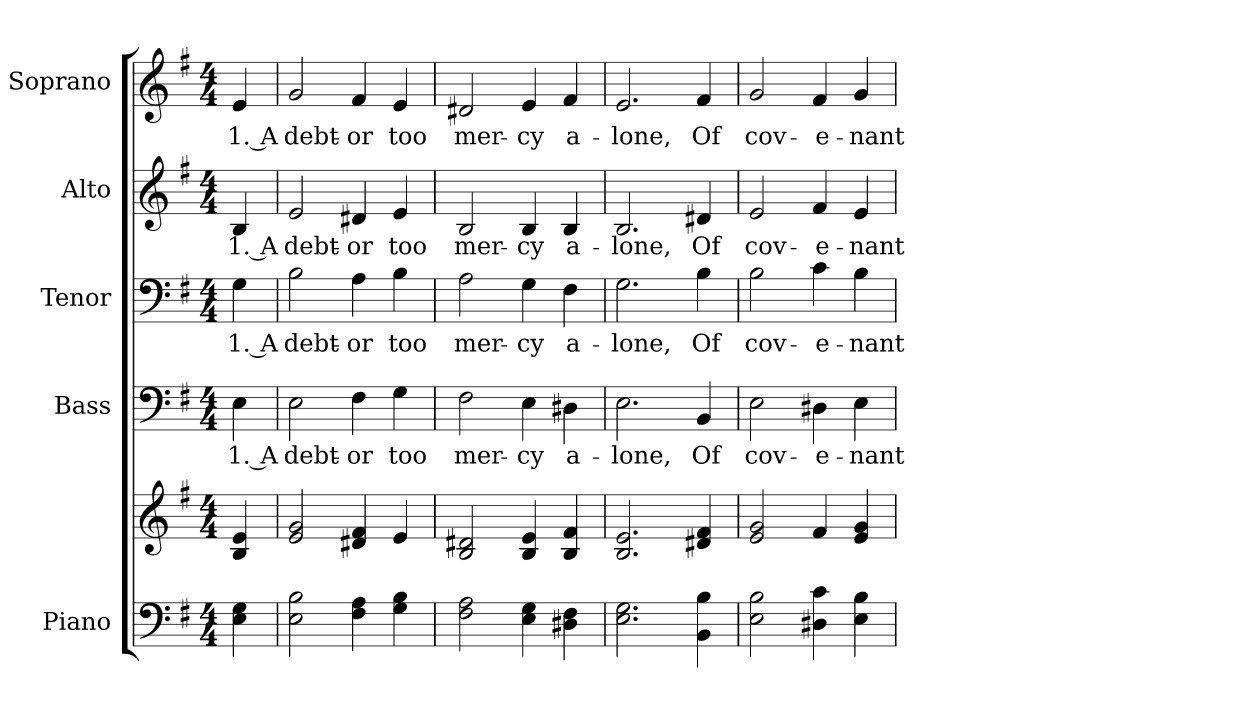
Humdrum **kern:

**kern	**kern	**kern	**text	**kern	**text	**kern	**text	**kern	**text
*part5	*part5	*part4	*part4	*part3	*part3	*part2	*part2	*part1	*part1
*staff6	*staff5	*staff4	*staff4	*staff3	*staff3	*staff2	*staff2	*staff1	*staff1
*I"Piano	*	*I"Bass	*	*I"Tenor	*	*I"Alto	*	*I"Soprano	*
*I'Pno.	*	*I'B.	*	*I'T.	*	*I'A.	*	*I'S.	*
!!LO:PB:g=z
*clefF4	*clefG2	*clefF4	*	*clefF4	*	*clefG2	*	*clefG2	*
*k[f#]	*k[f#]	*k[f#]	*	*k[f#]	*	*k[f#]	*	*k[f#]	*
*G:	*G:	*G:	*	*G:	*	*G:	*	*G:	*
*M4/4	*M4/4	*M4/4	*	*M4/4	*	*M4/4	*	*M4/4	*
*MM160	*MM160	*MM160	*	*MM160	*	*MM160	*	*MM160	*
=1	=1	=1	=1	=1	=1	=1	=1	=1	=1
!	!	!	!LO:LY:b:color=#000000	!	!	!	!	!	!
!	!	!	!	!	!LO:LY:b:color=#000000	!	!	!	!
!	!	!	!	!	!	!	!LO:LY:b:color=#000000	!	!
!	!	!	!	!	!	!	!	!	!LO:LY:b:color=#000000
4Ei\ 4Gi	4Bi/ 4ei	4Ei\	1. A	4Gi\	1. A	4Bi/	1. A	4ei/	1. A
=2	=2	=2	=2	=2	=2	=2	=2	=2	=2
!	!	!	!LO:LY:b:color=#000000	!	!	!	!	!	!
!	!	!	!	!	!LO:LY:b:color=#000000	!	!	!	!
!	!	!	!	!	!	!	!LO:LY:b:color=#000000	!	!
!	!	!	!	!	!	!	!	!	!LO:LY:b:color=#000000
2Ei\ 2Bi	2ei/ 2gi	2Ei\	debt-	2Bi\	debt-	2ei/	debt-	2gi/	debt-
!	!	!	!LO:LY:b:color=#000000	!	!	!	!	!	!
!	!	!	!	!	!LO:LY:b:color=#000000	!	!	!	!
!	!	!	!	!	!	!	!LO:LY:b:color=#000000	!	!
!	!	!	!	!	!	!	!	!	!LO:LY:b:color=#000000
4F#i\ 4Ai	4d#Xi/ 4f#i	4F#i\	-or	4Ai\	-or	4d#Xi/	-or	4f#i/	-or
!	!	!	!LO:LY:b:color=#000000	!	!	!	!	!	!
!	!	!	!	!	!LO:LY:b:color=#000000	!	!	!	!
!	!	!	!	!	!	!	!LO:LY:b:color=#000000	!	!
!	!	!	!	!	!	!	!	!	!LO:LY:b:color=#000000
4Gi\ 4Bi	4ei/	4Gi\	too	4Bi\	too	4ei/	too	4ei/	too
=3	=3	=3	=3	=3	=3	=3	=3	=3	=3
!	!	!	!LO:LY:b:color=#000000	!	!	!	!	!	!
!	!	!	!	!	!LO:LY:b:color=#000000	!	!	!	!
!	!	!	!	!	!	!	!LO:LY:b:color=#000000	!	!
!	!	!	!	!	!	!	!	!	!LO:LY:b:color=#000000
2F#i\ 2Ai	2Bi/ 2d#Xi	2F#i\	mer-	2Ai\	mer-	2Bi/	mer-	2d#Xi/	mer-
!	!	!	!LO:LY:b:color=#000000	!	!	!	!	!	!
!	!	!	!	!	!LO:LY:b:color=#000000	!	!	!	!
!	!	!	!	!	!	!	!LO:LY:b:color=#000000	!	!
!	!	!	!	!	!	!	!	!	!LO:LY:b:color=#000000
4Ei\ 4Gi	4Bi/ 4ei	4Ei\	-cy	4Gi\	-cy	4Bi/	-cy	4ei/	-cy
!	!	!	!LO:LY:b:color=#000000	!	!	!	!	!	!
!	!	!	!	!	!LO:LY:b:color=#000000	!	!	!	!
!	!	!	!	!	!	!	!LO:LY:b:color=#000000	!	!
!	!	!	!	!	!	!	!	!	!LO:LY:b:color=#000000
4D#Xi\ 4F#i	4Bi/ 4f#i	4D#Xi\	a-	4F#i\	a-	4Bi/	a-	4f#i/	a-
=4	=4	=4	=4	=4	=4	=4	=4	=4	=4
!	!	!	!LO:LY:b:color=#000000	!	!	!	!	!	!
!	!	!	!	!	!LO:LY:b:color=#000000	!	!	!	!
!	!	!	!	!	!	!	!LO:LY:b:color=#000000	!	!
!	!	!	!	!	!	!	!	!	!LO:LY:b:color=#000000
2.Ei\ 2.Gi	2.Bi/ 2.ei	2.Ei\	-lone,	2.Gi\	-lone,	2.Bi/	-lone,	2.ei/	-lone,
!	!	!	!LO:LY:b:color=#000000	!	!	!	!	!	!
!	!	!	!	!	!LO:LY:b:color=#000000	!	!	!	!
!	!	!	!	!	!	!	!LO:LY:b:color=#000000	!	!
!	!	!	!	!	!	!	!	!	!LO:LY:b:color=#000000
4BBi\ 4Bi	4d#Xi/ 4f#i	4BBi/	Of	4Bi\	Of	4d#Xi/	Of	4f#i/	Of
!!LO:PB:g=z
=5	=5	=5	=5	=5	=5	=5	=5	=5	=5
!	!	!	!LO:LY:b:color=#000000	!	!	!	!	!	!
!	!	!	!	!	!LO:LY:b:color=#000000	!	!	!	!
!	!	!	!	!	!	!	!LO:LY:b:color=#000000	!	!
!	!	!	!	!	!	!	!	!	!LO:LY:b:color=#000000
2Ei\ 2Bi	2ei/ 2gi	2Ei\	cov-	2Bi\	cov-	2ei/	cov-	2gi/	cov-
!	!	!	!LO:LY:b:color=#000000	!	!	!	!	!	!
!	!	!	!	!	!LO:LY:b:color=#000000	!	!	!	!
!	!	!	!	!	!	!	!LO:LY:b:color=#000000	!	!
!	!	!	!	!	!	!	!	!	!LO:LY:b:color=#000000
4D#Xi\ 4ci	4f#i/	4D#Xi\	-e-	4ci\	-e-	4f#i/	-e-	4f#i/	-e-
!	!	!	!LO:LY:b:color=#000000	!	!	!	!	!	!
!	!	!	!	!	!LO:LY:b:color=#000000	!	!	!	!
!	!	!	!	!	!	!	!LO:LY:b:color=#000000	!	!
!	!	!	!	!	!	!	!	!	!LO:LY:b:color=#000000
4Ei\ 4Bi	4ei/ 4gi	4Ei\	-nant	4Bi\	-nant	4ei/	-nant	4gi/	-nant
=	=	=	=	=	=	=	=	=	=
*-	*-	*-	*-	*-	*-	*-	*-	*-	*-
